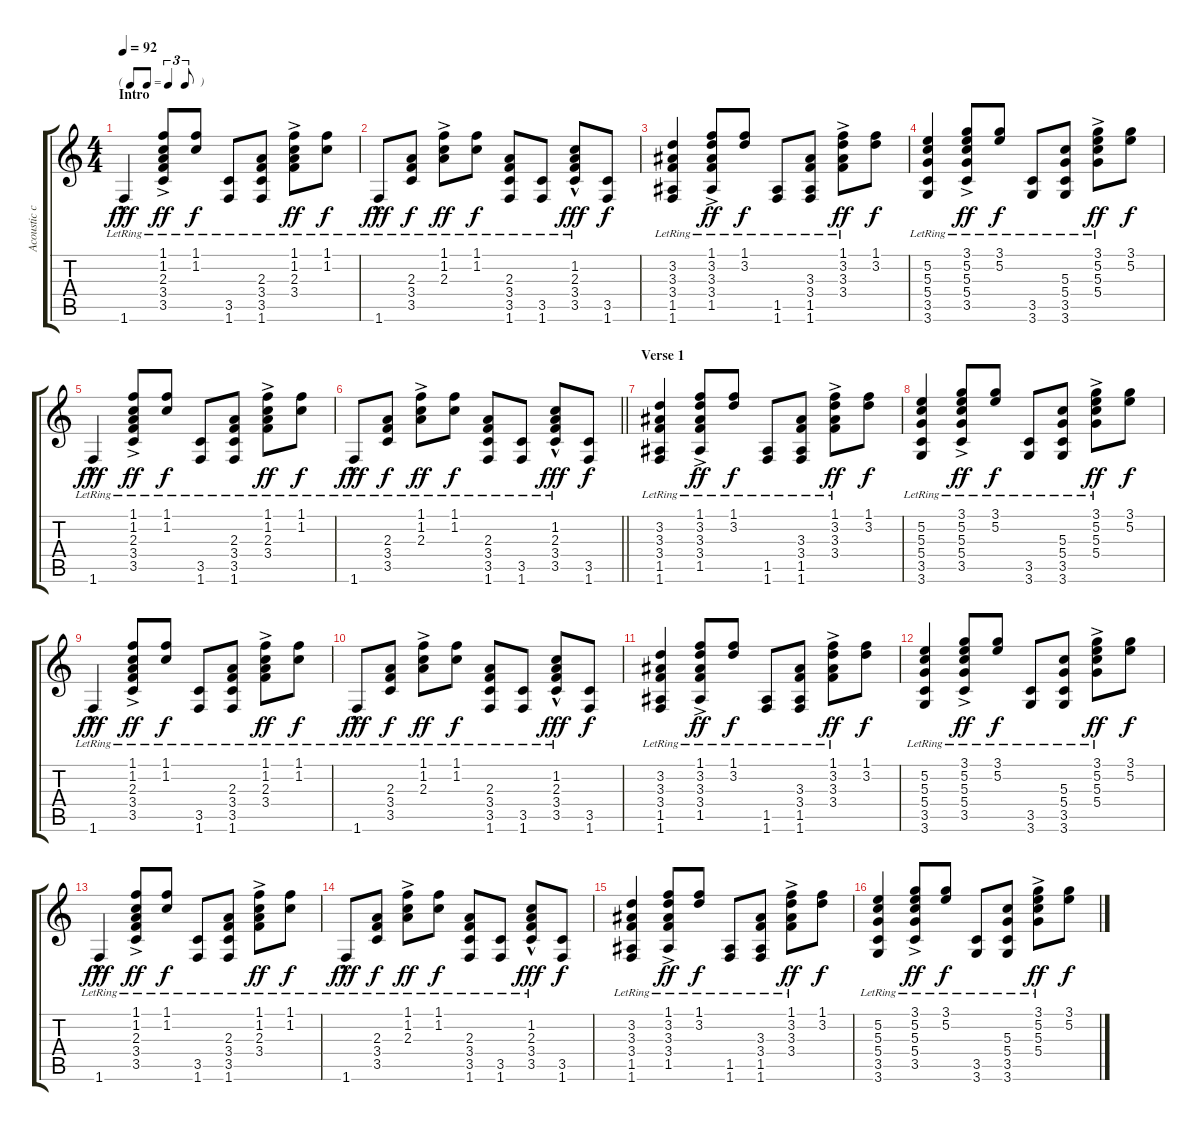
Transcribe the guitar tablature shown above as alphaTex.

\track ("Acoustic capo 1 (Keith)" "Acoustic c") {instrument acousticguitarsteel}
\staff {score tabs}
\tuning (E4 B3 G3 D3 A2 E2) {hide}
\ts (4 4)
\tf triplet8th
\section ("" "Intro")
\tempo 92
\clef g2
\ks c
1.6{hac lr}.4{dy fff instrument acousticguitarsteel} (1.1{ac lr} 1.2{ac lr} 2.3{ac lr} 3.4{ac lr} 3.5{ac lr}).8{dy ff} (1.1{lr} 1.2{lr}).8{dy f} (3.5{lr} 1.6{lr}).8 (2.3{lr} 3.4{lr} 3.5{lr} 1.6{lr}).8 (1.1{ac lr} 1.2{ac lr} 2.3{ac lr} 3.4{ac lr}).8{dy ff} (1.1{lr} 1.2{lr}).8{dy f} |
1.6{hac lr}.8{dy fff} (2.3{lr} 3.4{lr} 3.5{lr}).8{dy f} (1.1{ac lr} 1.2{ac lr} 2.3{ac lr}).8{dy ff} (1.1{lr} 1.2{lr}).8{dy f} (2.3{lr} 3.4{lr} 3.5{lr} 1.6{lr}).8 (3.5{lr} 1.6{lr}).8 (1.2{hac lr} 2.3{hac lr} 3.4{hac lr} 3.5{hac lr}).8{dy fff} (3.5 1.6).8{dy f} |
(3.2{lr} 3.3{lr} 3.4{lr} 1.5{lr} 1.6{lr}).4 (1.1{ac lr} 3.2{ac lr} 3.3{ac lr} 3.4{ac lr} 1.5{ac lr}).8{dy ff} (1.1{lr} 3.2{lr}).8{dy f} (1.5{lr} 1.6{lr}).8 (3.3{lr} 3.4{lr} 1.5{lr} 1.6{lr}).8 (1.1{ac lr} 3.2{ac lr} 3.3{ac lr} 3.4{ac lr}).8{dy ff} (1.1 3.2).8{dy f} |
(5.2 5.3 5.4 3.5 3.6{lr}).4 (3.1{ac lr} 5.2{ac lr} 5.3{ac lr} 5.4{ac lr} 3.5{ac lr}).8{dy ff} (3.1{lr} 5.2{lr}).8{dy f} (3.5{lr} 3.6{lr}).8 (5.3{lr} 5.4{lr} 3.5{lr} 3.6{lr}).8 (3.1{ac lr} 5.2{ac lr} 5.3{ac lr} 5.4{ac lr}).8{dy ff} (3.1 5.2).8{dy f} |
1.6{hac lr}.4{dy fff} (1.1{ac lr} 1.2{ac lr} 2.3{ac lr} 3.4{ac lr} 3.5{ac lr}).8{dy ff} (1.1{lr} 1.2{lr}).8{dy f} (3.5{lr} 1.6{lr}).8 (2.3{lr} 3.4{lr} 3.5{lr} 1.6{lr}).8 (1.1{ac lr} 1.2{ac lr} 2.3{ac lr} 3.4{ac lr}).8{dy ff} (1.1{lr} 1.2{lr}).8{dy f} |
\barLineRight lightlight
1.6{hac lr}.8{dy fff} (2.3{lr} 3.4{lr} 3.5{lr}).8{dy f} (1.1{ac lr} 1.2{ac lr} 2.3{ac lr}).8{dy ff} (1.1{lr} 1.2{lr}).8{dy f} (2.3{lr} 3.4{lr} 3.5{lr} 1.6{lr}).8 (3.5{lr} 1.6{lr}).8 (1.2{hac lr} 2.3{hac lr} 3.4{hac lr} 3.5{hac lr}).8{dy fff} (3.5 1.6).8{dy f} |
\section ("" "Verse 1")
(3.2{lr} 3.3{lr} 3.4{lr} 1.5{lr} 1.6{lr}).4 (1.1{ac lr} 3.2{ac lr} 3.3{ac lr} 3.4{ac lr} 1.5{ac lr}).8{dy ff} (1.1{lr} 3.2{lr}).8{dy f} (1.5{lr} 1.6{lr}).8 (3.3{lr} 3.4{lr} 1.5{lr} 1.6{lr}).8 (1.1{ac lr} 3.2{ac lr} 3.3{ac lr} 3.4{ac lr}).8{dy ff} (1.1 3.2).8{dy f} |
(5.2 5.3 5.4 3.5 3.6{lr}).4 (3.1{ac lr} 5.2{ac lr} 5.3{ac lr} 5.4{ac lr} 3.5{ac lr}).8{dy ff} (3.1{lr} 5.2{lr}).8{dy f} (3.5{lr} 3.6{lr}).8 (5.3{lr} 5.4{lr} 3.5{lr} 3.6{lr}).8 (3.1{ac lr} 5.2{ac lr} 5.3{ac lr} 5.4{ac lr}).8{dy ff} (3.1 5.2).8{dy f} |
1.6{hac lr}.4{dy fff} (1.1{ac lr} 1.2{ac lr} 2.3{ac lr} 3.4{ac lr} 3.5{ac lr}).8{dy ff} (1.1{lr} 1.2{lr}).8{dy f} (3.5{lr} 1.6{lr}).8 (2.3{lr} 3.4{lr} 3.5{lr} 1.6{lr}).8 (1.1{ac lr} 1.2{ac lr} 2.3{ac lr} 3.4{ac lr}).8{dy ff} (1.1{lr} 1.2{lr}).8{dy f} |
1.6{hac lr}.8{dy fff} (2.3{lr} 3.4{lr} 3.5{lr}).8{dy f} (1.1{ac lr} 1.2{ac lr} 2.3{ac lr}).8{dy ff} (1.1{lr} 1.2{lr}).8{dy f} (2.3{lr} 3.4{lr} 3.5{lr} 1.6{lr}).8 (3.5{lr} 1.6{lr}).8 (1.2{hac lr} 2.3{hac lr} 3.4{hac lr} 3.5{hac lr}).8{dy fff} (3.5 1.6).8{dy f} |
(3.2{lr} 3.3{lr} 3.4{lr} 1.5{lr} 1.6{lr}).4 (1.1{ac lr} 3.2{ac lr} 3.3{ac lr} 3.4{ac lr} 1.5{ac lr}).8{dy ff} (1.1{lr} 3.2{lr}).8{dy f} (1.5{lr} 1.6{lr}).8 (3.3{lr} 3.4{lr} 1.5{lr} 1.6{lr}).8 (1.1{ac lr} 3.2{ac lr} 3.3{ac lr} 3.4{ac lr}).8{dy ff} (1.1 3.2).8{dy f} |
(5.2 5.3 5.4 3.5 3.6{lr}).4 (3.1{ac lr} 5.2{ac lr} 5.3{ac lr} 5.4{ac lr} 3.5{ac lr}).8{dy ff} (3.1{lr} 5.2{lr}).8{dy f} (3.5{lr} 3.6{lr}).8 (5.3{lr} 5.4{lr} 3.5{lr} 3.6{lr}).8 (3.1{ac lr} 5.2{ac lr} 5.3{ac lr} 5.4{ac lr}).8{dy ff} (3.1 5.2).8{dy f} |
1.6{hac lr}.4{dy fff} (1.1{ac lr} 1.2{ac lr} 2.3{ac lr} 3.4{ac lr} 3.5{ac lr}).8{dy ff} (1.1{lr} 1.2{lr}).8{dy f} (3.5{lr} 1.6{lr}).8 (2.3{lr} 3.4{lr} 3.5{lr} 1.6{lr}).8 (1.1{ac lr} 1.2{ac lr} 2.3{ac lr} 3.4{ac lr}).8{dy ff} (1.1{lr} 1.2{lr}).8{dy f} |
1.6{hac lr}.8{dy fff} (2.3{lr} 3.4{lr} 3.5{lr}).8{dy f} (1.1{ac lr} 1.2{ac lr} 2.3{ac lr}).8{dy ff} (1.1{lr} 1.2{lr}).8{dy f} (2.3{lr} 3.4{lr} 3.5{lr} 1.6{lr}).8 (3.5{lr} 1.6{lr}).8 (1.2{hac lr} 2.3{hac lr} 3.4{hac lr} 3.5{hac lr}).8{dy fff} (3.5 1.6).8{dy f} |
(3.2{lr} 3.3{lr} 3.4{lr} 1.5{lr} 1.6{lr}).4 (1.1{ac lr} 3.2{ac lr} 3.3{ac lr} 3.4{ac lr} 1.5{ac lr}).8{dy ff} (1.1{lr} 3.2{lr}).8{dy f} (1.5{lr} 1.6{lr}).8 (3.3{lr} 3.4{lr} 1.5{lr} 1.6{lr}).8 (1.1{ac lr} 3.2{ac lr} 3.3{ac lr} 3.4{ac lr}).8{dy ff} (1.1 3.2).8{dy f} |
(5.2 5.3 5.4 3.5 3.6{lr}).4 (3.1{ac lr} 5.2{ac lr} 5.3{ac lr} 5.4{ac lr} 3.5{ac lr}).8{dy ff} (3.1{lr} 5.2{lr}).8{dy f} (3.5{lr} 3.6{lr}).8 (5.3{lr} 5.4{lr} 3.5{lr} 3.6{lr}).8 (3.1{ac lr} 5.2{ac lr} 5.3{ac lr} 5.4{ac lr}).8{dy ff} (3.1 5.2).8{dy f}
